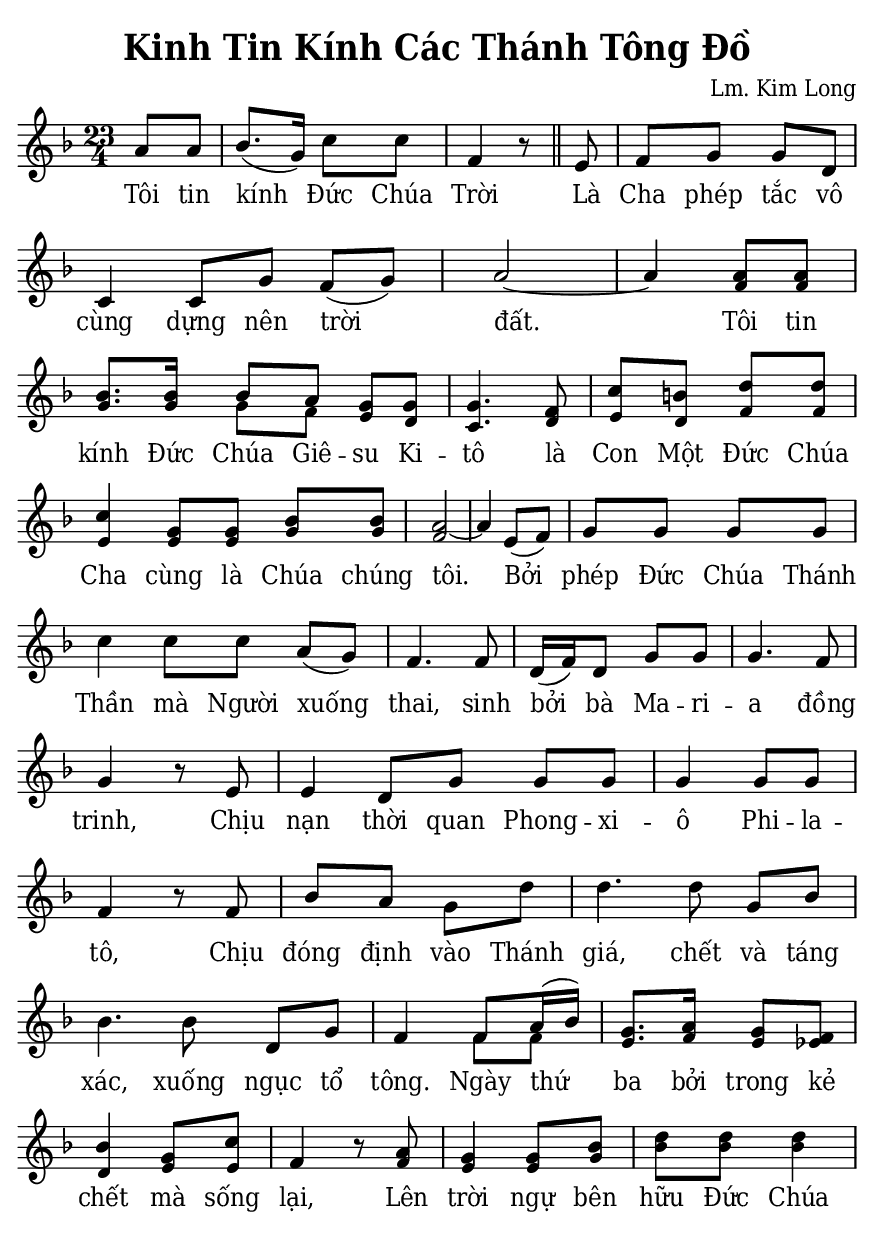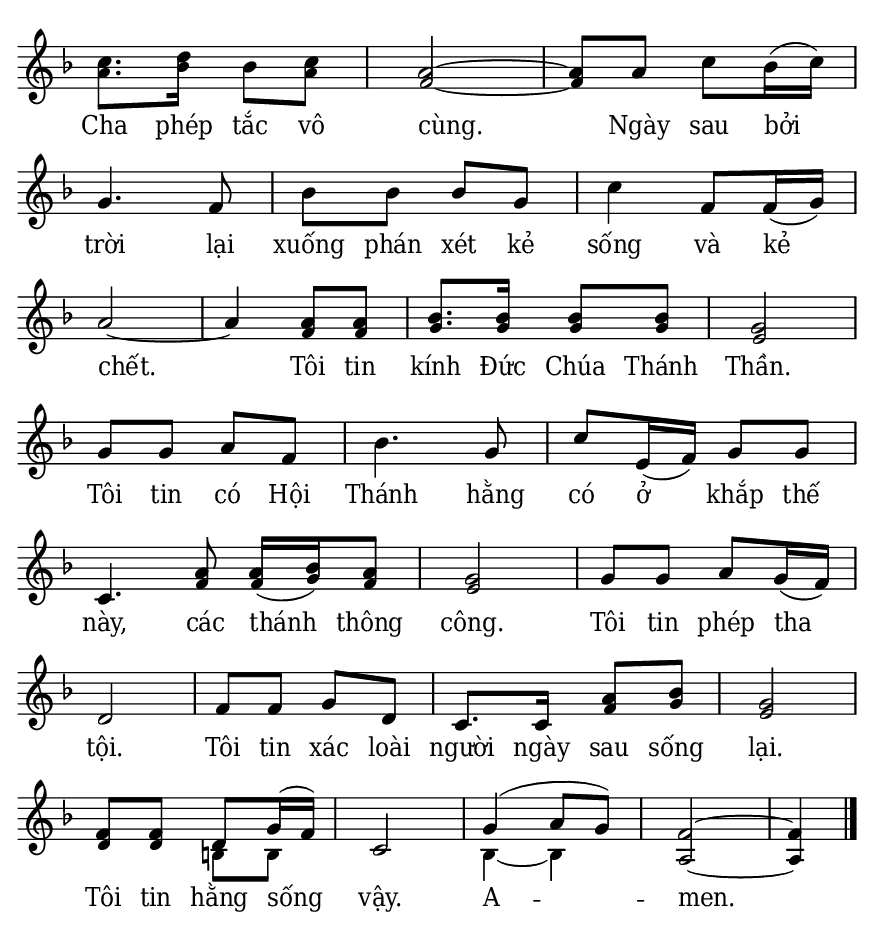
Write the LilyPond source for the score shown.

% Cài đặt chung\
\version "2.22.1"
\include "english.ly"

\header {
  title = "Kinh Tin Kính Các Thánh Tông Đồ"
  composer = "Lm. Kim Long"
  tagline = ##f
}

% Nhạc phiên khúc
nhacPhienKhucSop = \relative c'' {
  \key f \major
  \time 23/4
  \partial 4 a8 a |
  \time 2/4
  \override Staff.TimeSignature.break-visibility = #all-invisible
  bf8. (g16) c8 c |
  f,4 r8 \bar "||"
  e8 |
  f g g d |
  
  \time 3/4
  c4 c8 [g'] f (g) |
  
  \time 2/4
  a2 ~ |
  a4 a8 a |
  
  \time 3/4
  bf8. bf16 bf8 [a] g g |
  
  \time 2/4
  g4. f8 |
  c' b! d d |
  
  \time 3/4
  c4 g8 [g] bf bf |
  
  \time 2/4
  a2 ~ |
  
  a4 e8 (f) |
  g g g g |
  \time 3/4
  c4 c8 [c] a (g) |
  \time 2/4
  f4. f8 |
  d16 (f) d8 g g |
  g4. f8 |
  g4 r8 e |
  \time 3/4
  e4 d8 [g] g g |
  \time 2/4
  g4 g8 g |
  f4 r8 f |
  bf a g d' |
  \time 3/4
  d4. d8 g, [bf] |
  bf4. bf8 d, [g] |
  \time 2/4
  f4 f8 [a16 (bf)] |
  g8. a16 g8 f |
  bf4 g8 c |
  f,4 r8 a |
  g4 g8 bf |
  d d d4 |
  c8. d16 bf8 c |
  a2 ~ |
  a8 a c bf16 (c) |
  g4. f8 |
  bf bf bf g |
  c4 f,8 f16 (g) |
  a2 ~ |
  a4 a8 a |
  bf8. bf16 bf8 bf |
  g2 |
  g8 g a f |
  bf4. g8 |
  c e,16 (f) g8 g |
  \time 3/4
  c,4. a'8 a16 (bf) a8 |
  \time 2/4
  g2 |
  g8 g a g16 (f) |
  d2 |
  f8 f g d |
  c8. c16 a'8 bf |
  g2 |
  f8 f d g16 (f) |
  c2 |
  g'4 (a8 g) |
  f2 ~ |
  f4 \bar "|."
}

nhacPhienKhucAlto = \relative c'' {
  \key f \major
  \time 23/4
  \partial 4 a8 a |
  \time 2/4
  \override Staff.TimeSignature.break-visibility = #all-invisible
  bf8. (g16) c8 c |
  f,4 r8 \bar "||"
  e8 |
  f g g d |
  
  \time 3/4
  c4 c8 [g'] f (g) |
  
  \time 2/4
  a2 ~ |
  a4 f8 f |
  
  \time 3/4
  g8. g16 g8 f e d |
  
  \time 2/4
  c4. d8 |
  e d f f |
  
  \time 3/4
  e4 e8 [e] g g |
  
  \time 2/4
  f2 ~ |
  
  a4 e8 (f) |
  g g g g |
  \time 3/4
  c4 c8 [c] a (g) |
  \time 2/4
  f4. f8 |
  d16 (f) d8 g g |
  g4. f8 |
  g4 r8 e |
  \time 3/4
  e4 d8 [g] g g |
  \time 2/4
  g4 g8 g |
  f4 r8 f |
  bf a g d' |
  \time 3/4
  d4. d8 g, [bf] |
  bf4. bf8 d, [g] |
  \time 2/4
  f4 f8 f |
  e8. f16 e8 ef |
  d4 e8 e |
  f4 r8 f |
  e4 e8 g |
  bf bf bf4 |
  a8. bf16 bf8 a |
  f2 ~ |
  f8 a c bf16 (c) |
  g4. f8 |
  bf bf bf g |
  c4 f,8 f16 (g) |
  a2 ~ |
  a4 f8 f |
  g8. g16 g8 g |
  e2 |
  g8 g a f |
  bf4. g8 |
  c e,16 (f) g8 g |
  \time 3/4
  c,4. f8 f16 (g) f8 |
  \time 2/4
  e2 |
  g8 g a g16 (f) |
  d2 |
  f8 f g d |
  c8. c16 f8 g |
  e2 |
  d8 d b! [b] |
  c2 |
  bf4 ~ bf |
  a2 ~ |
  a4
}

% Lời phiên khúc
loiPhienKhucSop = \lyrics {
  Tôi tin kính Đức Chúa Trời
  Là Cha phép tắc vô cùng dựng nên trời đất.
  Tôi tin kính Đức Chúa Giê -- su Ki -- tô
  là Con Một Đức Chúa Cha cùng là Chúa chúng tôi.
  Bởi phép Đức Chúa Thánh Thần mà Người xuống thai,
  sinh bởi bà Ma -- ri -- a đồng trinh,
  Chịu nạn thời quan Phong -- xi -- ô Phi -- la -- tô,
  Chịu đóng định vào Thánh giá, chết và táng xác,
  xuống ngục tổ tông.
  Ngày thứ ba bởi trong kẻ chết mà sống lại,
  Lên trời ngự bên hữu Đức Chúa Cha phép tắc vô cùng.
  Ngày sau bởi trời lại xuống phán xét kẻ sống và kẻ chết.
  Tôi tin kính Đức Chúa Thánh Thần.
  Tôi tin có Hội Thánh hằng có ở khắp thế này,
  các thánh thông công.
  Tôi tin phép tha tội.
  Tôi tin xác loài người ngày sau sống lại.
  Tôi tin hằng sống vậy.
  A -- men.
}

% Dàn trang
\paper {
  #(set-paper-size "a5")
  top-margin = 3\mm
  bottom-margin = 3\mm
  left-margin = 3\mm
  right-margin = 3\mm
  indent = #0
  #(define fonts
	 (make-pango-font-tree "Deja Vu Serif Condensed"
	 		       "Deja Vu Serif Condensed"
			       "Deja Vu Serif Condensed"
			       (/ 20 20)))
  print-page-number = ##f
}

TongNhip = {
  \set Timing.beamExceptions = #'()
  \set Timing.baseMoment = #(ly:make-moment 1/4)
}

% Đổi kích thước nốt cho bè phụ
notBePhu =
#(define-music-function (font-size music) (number? ly:music?)
   (for-some-music
     (lambda (m)
       (if (music-is-of-type? m 'rhythmic-event)
           (begin
             (set! (ly:music-property m 'tweaks)
                   (cons `(font-size . ,font-size)
                         (ly:music-property m 'tweaks)))
             #t)
           #f))
     music)
   music)

\score {
  \new ChoirStaff <<
    \new Staff \with {
        printPartCombineTexts = ##f
      }
      <<
      \new Voice \TongNhip \partCombine 
        \nhacPhienKhucSop
        \notBePhu -1 { \nhacPhienKhucAlto }
      \new NullVoice = beSop \nhacPhienKhucSop
      \new Lyrics \lyricsto beSop \loiPhienKhucSop
      >>
  >>
  \layout {
    \override Lyrics.LyricSpace.minimum-distance = #1.8
    \override LyricHyphen.minimum-distance = #2
    \override Score.BarNumber.break-visibility = ##(#f #f #f)
    \override Score.SpacingSpanner.uniform-stretching = ##t
  } 
}
